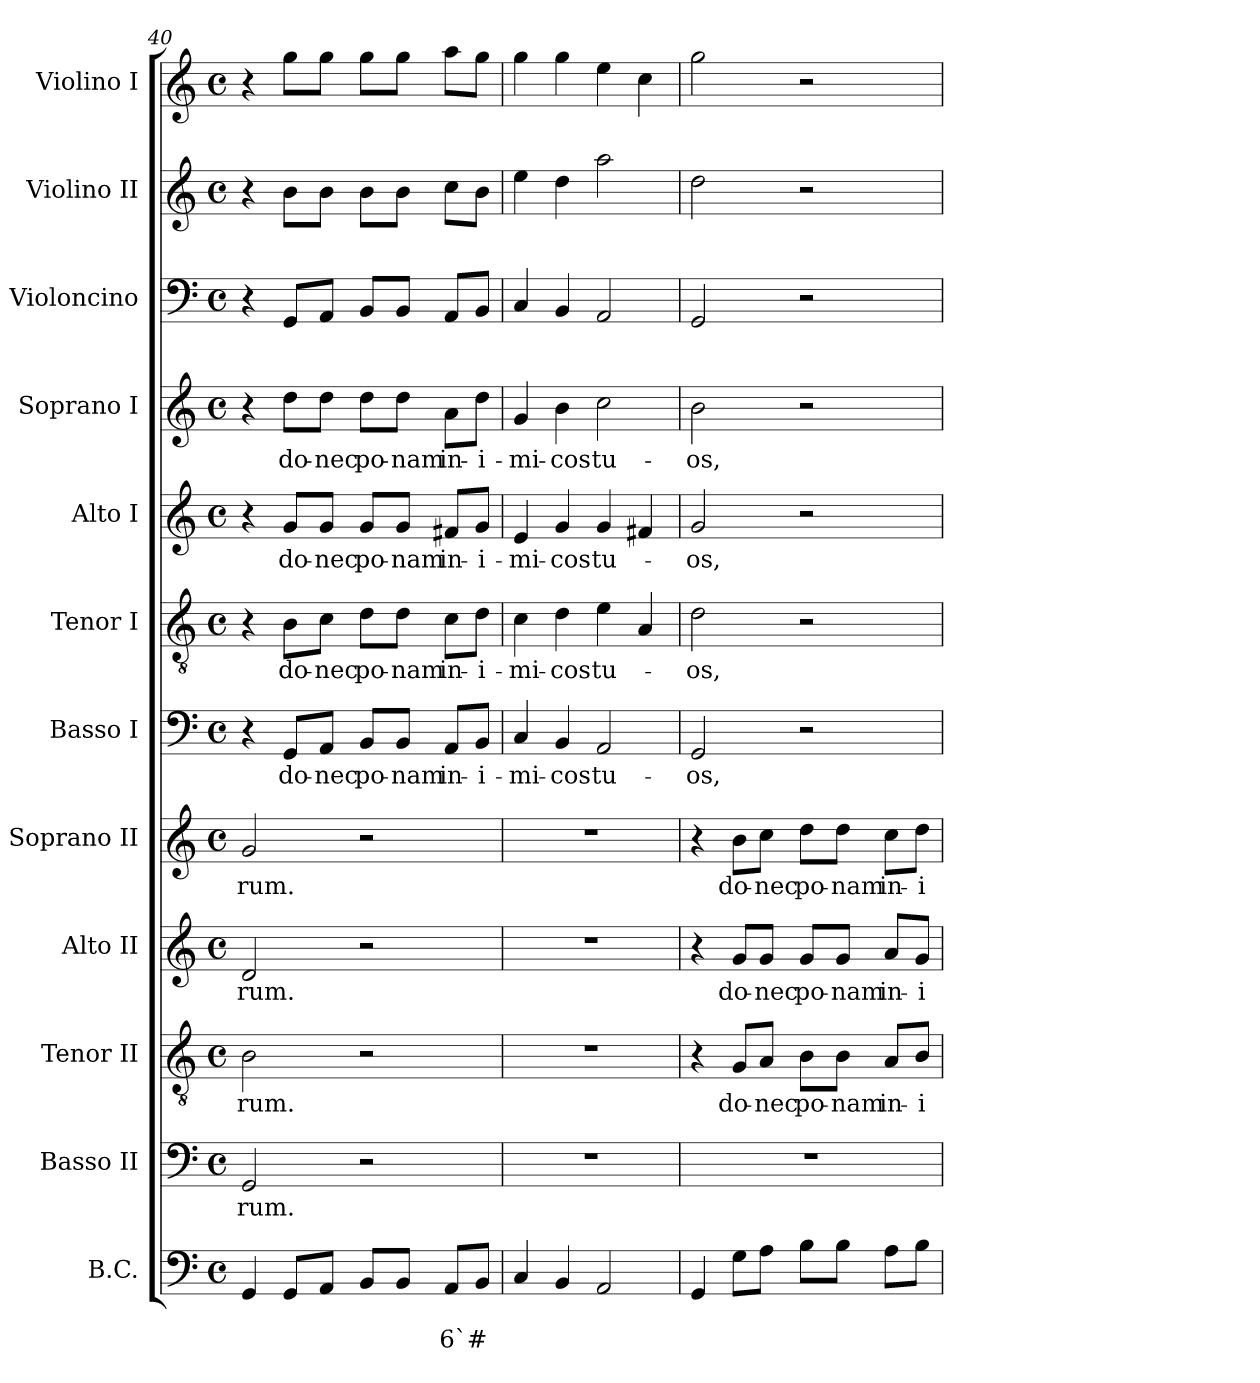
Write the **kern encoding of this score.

**kern	**text	**text	**kern	**text	**kern	**text	**kern	**text	**kern	**text	**kern	**text	**kern	**text	**kern	**text	**kern	**text	**kern	**kern	**kern
*part12	*part12	*part12	*part11	*part11	*part10	*part10	*part9	*part9	*part8	*part8	*part7	*part7	*part6	*part6	*part5	*part5	*part4	*part4	*part3	*part2	*part1
*staff12	*staff12	*staff12	*staff11	*staff11	*staff10	*staff10	*staff9	*staff9	*staff8	*staff8	*staff7	*staff7	*staff6	*staff6	*staff5	*staff5	*staff4	*staff4	*staff3	*staff2	*staff1
*I"B.C.	*	*	*I"Basso II	*	*I"Tenor II	*	*I"Alto II	*	*I"Soprano II	*	*I"Basso I	*	*I"Tenor I	*	*I"Alto I	*	*I"Soprano I	*	*I"Violoncino	*I"Violino II	*I"Violino I
*I'BC	*	*	*I'B 2	*	*I'T 2	*	*I'A 2	*	*I'S 2	*	*I'B 1	*	*I'T 1	*	*I'A 1	*	*I'S 1	*	*I'Vc.	*I'Vln. II	*I'Vln. I
!!LO:PB:g=z
*clefF4	*	*	*clefF4	*	*clefGv2	*	*clefG2	*	*clefG2	*	*clefF4	*	*clefGv2	*	*clefG2	*	*clefG2	*	*clefF4	*clefG2	*clefG2
*k[]	*	*	*k[]	*	*k[]	*	*k[]	*	*k[]	*	*k[]	*	*k[]	*	*k[]	*	*k[]	*	*k[]	*k[]	*k[]
*C:	*	*	*C:	*	*C:	*	*C:	*	*C:	*	*C:	*	*C:	*	*C:	*	*C:	*	*C:	*C:	*C:
*M4/4	*	*	*M4/4	*	*M4/4	*	*M4/4	*	*M4/4	*	*M4/4	*	*M4/4	*	*M4/4	*	*M4/4	*	*M4/4	*M4/4	*M4/4
*met(c)	*	*	*met(c)	*	*met(c)	*	*met(c)	*	*met(c)	*	*met(c)	*	*met(c)	*	*met(c)	*	*met(c)	*	*met(c)	*met(c)	*met(c)
=40	=40	=40	=40	=40	=40	=40	=40	=40	=40	=40	=40	=40	=40	=40	=40	=40	=40	=40	=40	=40	=40
!	!	!	!	!LO:LY:b	!	!	!	!	!	!	!	!	!	!	!	!	!	!	!	!	!
!	!	!	!	!	!	!LO:LY:b	!	!	!	!	!	!	!	!	!	!	!	!	!	!	!
!	!	!	!	!	!	!	!	!LO:LY:b	!	!	!	!	!	!	!	!	!	!	!	!	!
!	!	!	!	!	!	!	!	!	!	!LO:LY:b	!	!	!	!	!	!	!	!	!	!	!
4GG/	.	.	2GG/	-rum.	2B\	-rum.	2d/	-rum.	2g/	-rum.	4r	.	4r	.	4r	.	4r	.	4r	4r	4r
!	!	!	!	!	!	!	!	!	!	!	!	!LO:LY:b	!	!	!	!	!	!	!	!	!
!	!	!	!	!	!	!	!	!	!	!	!	!	!	!LO:LY:b	!	!	!	!	!	!	!
!	!	!	!	!	!	!	!	!	!	!	!	!	!	!	!	!LO:LY:b	!	!	!	!	!
!	!	!	!	!	!	!	!	!	!	!	!	!	!	!	!	!	!	!LO:LY:b	!	!	!
8GG/L	.	.	.	.	.	.	.	.	.	.	8GG/L	do-	8B\L	do-	8g/L	do-	8dd\L	do-	8GG/L	8b\L	8gg\L
!	!	!	!	!	!	!	!	!	!	!	!	!LO:LY:b	!	!	!	!	!	!	!	!	!
!	!	!	!	!	!	!	!	!	!	!	!	!	!	!LO:LY:b	!	!	!	!	!	!	!
!	!	!	!	!	!	!	!	!	!	!	!	!	!	!	!	!LO:LY:b	!	!	!	!	!
!	!	!	!	!	!	!	!	!	!	!	!	!	!	!	!	!	!	!LO:LY:b	!	!	!
8AA/J	.	.	.	.	.	.	.	.	.	.	8AA/J	-nec	8c\J	-nec	8g/J	-nec	8dd\J	-nec	8AA/J	8b\J	8gg\J
!	!	!	!	!	!	!	!	!	!	!	!	!LO:LY:b	!	!	!	!	!	!	!	!	!
!	!	!	!	!	!	!	!	!	!	!	!	!	!	!LO:LY:b	!	!	!	!	!	!	!
!	!	!	!	!	!	!	!	!	!	!	!	!	!	!	!	!LO:LY:b	!	!	!	!	!
!	!	!	!	!	!	!	!	!	!	!	!	!	!	!	!	!	!	!LO:LY:b	!	!	!
8BB/L	.	.	2r	.	2r	.	2r	.	2r	.	8BB/L	po-	8d\L	po-	8g/L	po-	8dd\L	po-	8BB/L	8b\L	8gg\L
!	!	!	!	!	!	!	!	!	!	!	!	!LO:LY:b	!	!	!	!	!	!	!	!	!
!	!	!	!	!	!	!	!	!	!	!	!	!	!	!LO:LY:b	!	!	!	!	!	!	!
!	!	!	!	!	!	!	!	!	!	!	!	!	!	!	!	!LO:LY:b	!	!	!	!	!
!	!	!	!	!	!	!	!	!	!	!	!	!	!	!	!	!	!	!LO:LY:b	!	!	!
8BB/J	.	.	.	.	.	.	.	.	.	.	8BB/J	-nam	8d\J	-nam	8g/J	-nam	8dd\J	-nam	8BB/J	8b\J	8gg\J
!	!	!LO:LY:b	!	!	!	!	!	!	!	!	!	!	!	!	!	!	!	!	!	!	!
!	!	!	!	!	!	!	!	!	!	!	!	!LO:LY:b	!	!	!	!	!	!	!	!	!
!	!	!	!	!	!	!	!	!	!	!	!	!	!	!LO:LY:b	!	!	!	!	!	!	!
!	!	!	!	!	!	!	!	!	!	!	!	!	!	!	!	!LO:LY:b	!	!	!	!	!
!	!	!	!	!	!	!	!	!	!	!	!	!	!	!	!	!	!	!LO:LY:b	!	!	!
8AA/L	.	6`#	.	.	.	.	.	.	.	.	8AA/L	in-	8c\L	in-	8f#X/L	in-	8a\L	in-	8AA/L	8cc\L	8aa\L
!	!	!	!	!	!	!	!	!	!	!	!	!LO:LY:b	!	!	!	!	!	!	!	!	!
!	!	!	!	!	!	!	!	!	!	!	!	!	!	!LO:LY:b	!	!	!	!	!	!	!
!	!	!	!	!	!	!	!	!	!	!	!	!	!	!	!	!LO:LY:b	!	!	!	!	!
!	!	!	!	!	!	!	!	!	!	!	!	!	!	!	!	!	!	!LO:LY:b	!	!	!
8BB/J	.	.	.	.	.	.	.	.	.	.	8BB/J	-i-	8d\J	-i-	8g/J	-i-	8dd\J	-i-	8BB/J	8b\J	8gg\J
=41	=41	=41	=41	=41	=41	=41	=41	=41	=41	=41	=41	=41	=41	=41	=41	=41	=41	=41	=41	=41	=41
!	!	!	!	!	!	!	!	!	!	!	!	!LO:LY:b	!	!	!	!	!	!	!	!	!
!	!	!	!	!	!	!	!	!	!	!	!	!	!	!LO:LY:b	!	!	!	!	!	!	!
!	!	!	!	!	!	!	!	!	!	!	!	!	!	!	!	!LO:LY:b	!	!	!	!	!
!	!	!	!	!	!	!	!	!	!	!	!	!	!	!	!	!	!	!LO:LY:b	!	!	!
4C/	.	.	1r	.	1r	.	1r	.	1r	.	4C/	-mi-	4c\	-mi-	4e/	-mi-	4g/	-mi-	4C/	4ee\	4gg\
!	!	!	!	!	!	!	!	!	!	!	!	!LO:LY:b	!	!	!	!	!	!	!	!	!
!	!	!	!	!	!	!	!	!	!	!	!	!	!	!LO:LY:b	!	!	!	!	!	!	!
!	!	!	!	!	!	!	!	!	!	!	!	!	!	!	!	!LO:LY:b	!	!	!	!	!
!	!	!	!	!	!	!	!	!	!	!	!	!	!	!	!	!	!	!LO:LY:b	!	!	!
4BB/	.	.	.	.	.	.	.	.	.	.	4BB/	-cos	4d\	-cos	4g/	-cos	4b\	-cos	4BB/	4dd\	4gg\
!	!	!	!	!	!	!	!	!	!	!	!	!LO:LY:b	!	!	!	!	!	!	!	!	!
!	!	!	!	!	!	!	!	!	!	!	!	!	!	!LO:LY:b	!	!	!	!	!	!	!
!	!	!	!	!	!	!	!	!	!	!	!	!	!	!	!	!LO:LY:b	!	!	!	!	!
!	!	!	!	!	!	!	!	!	!	!	!	!	!	!	!	!	!	!LO:LY:b	!	!	!
2AA/	.	.	.	.	.	.	.	.	.	.	2AA/	tu-	4e\	tu-	4g/	tu-	2cc\	tu-	2AA/	2aa\	4ee\
.	.	.	.	.	.	.	.	.	.	.	.	.	4A/	.	4f#X/	.	.	.	.	.	4cc\
=42	=42	=42	=42	=42	=42	=42	=42	=42	=42	=42	=42	=42	=42	=42	=42	=42	=42	=42	=42	=42	=42
!	!	!	!	!	!	!	!	!	!	!	!	!LO:LY:b	!	!	!	!	!	!	!	!	!
!	!	!	!	!	!	!	!	!	!	!	!	!	!	!LO:LY:b	!	!	!	!	!	!	!
!	!	!	!	!	!	!	!	!	!	!	!	!	!	!	!	!LO:LY:b	!	!	!	!	!
!	!	!	!	!	!	!	!	!	!	!	!	!	!	!	!	!	!	!LO:LY:b	!	!	!
4GG/	.	.	1r	.	4r	.	4r	.	4r	.	2GG/	-os,	2d\	-os,	2g/	-os,	2b\	-os,	2GG/	2dd\	2gg\
!	!	!	!	!	!	!LO:LY:b	!	!	!	!	!	!	!	!	!	!	!	!	!	!	!
!	!	!	!	!	!	!	!	!LO:LY:b	!	!	!	!	!	!	!	!	!	!	!	!	!
!	!	!	!	!	!	!	!	!	!	!LO:LY:b	!	!	!	!	!	!	!	!	!	!	!
8G\L	.	.	.	.	8G/L	do-	8g/L	do-	8b\L	do-	.	.	.	.	.	.	.	.	.	.	.
!	!	!	!	!	!	!LO:LY:b	!	!	!	!	!	!	!	!	!	!	!	!	!	!	!
!	!	!	!	!	!	!	!	!LO:LY:b	!	!	!	!	!	!	!	!	!	!	!	!	!
!	!	!	!	!	!	!	!	!	!	!LO:LY:b	!	!	!	!	!	!	!	!	!	!	!
8A\J	.	.	.	.	8A/J	-nec	8g/J	-nec	8cc\J	-nec	.	.	.	.	.	.	.	.	.	.	.
!	!	!	!	!	!	!LO:LY:b	!	!	!	!	!	!	!	!	!	!	!	!	!	!	!
!	!	!	!	!	!	!	!	!LO:LY:b	!	!	!	!	!	!	!	!	!	!	!	!	!
!	!	!	!	!	!	!	!	!	!	!LO:LY:b	!	!	!	!	!	!	!	!	!	!	!
8B\L	.	.	.	.	8B\L	po-	8g/L	po-	8dd\L	po-	2r	.	2r	.	2r	.	2r	.	2r	2r	2r
!	!	!	!	!	!	!LO:LY:b	!	!	!	!	!	!	!	!	!	!	!	!	!	!	!
!	!	!	!	!	!	!	!	!LO:LY:b	!	!	!	!	!	!	!	!	!	!	!	!	!
!	!	!	!	!	!	!	!	!	!	!LO:LY:b	!	!	!	!	!	!	!	!	!	!	!
8B\J	.	.	.	.	8B\J	-nam	8g/J	-nam	8dd\J	-nam	.	.	.	.	.	.	.	.	.	.	.
!	!	!	!	!	!	!LO:LY:b	!	!	!	!	!	!	!	!	!	!	!	!	!	!	!
!	!	!	!	!	!	!	!	!LO:LY:b	!	!	!	!	!	!	!	!	!	!	!	!	!
!	!	!	!	!	!	!	!	!	!	!LO:LY:b	!	!	!	!	!	!	!	!	!	!	!
8A\L	.	.	.	.	8A/L	in-	8a/L	in-	8cc\L	in-	.	.	.	.	.	.	.	.	.	.	.
!	!	!	!	!	!	!LO:LY:b	!	!	!	!	!	!	!	!	!	!	!	!	!	!	!
!	!	!	!	!	!	!	!	!LO:LY:b	!	!	!	!	!	!	!	!	!	!	!	!	!
!	!	!	!	!	!	!	!	!	!	!LO:LY:b	!	!	!	!	!	!	!	!	!	!	!
8B\J	.	.	.	.	8B/J	-i-	8g/J	-i-	8dd\J	-i-	.	.	.	.	.	.	.	.	.	.	.
=	=	=	=	=	=	=	=	=	=	=	=	=	=	=	=	=	=	=	=	=	=
*-	*-	*-	*-	*-	*-	*-	*-	*-	*-	*-	*-	*-	*-	*-	*-	*-	*-	*-	*-	*-	*-
